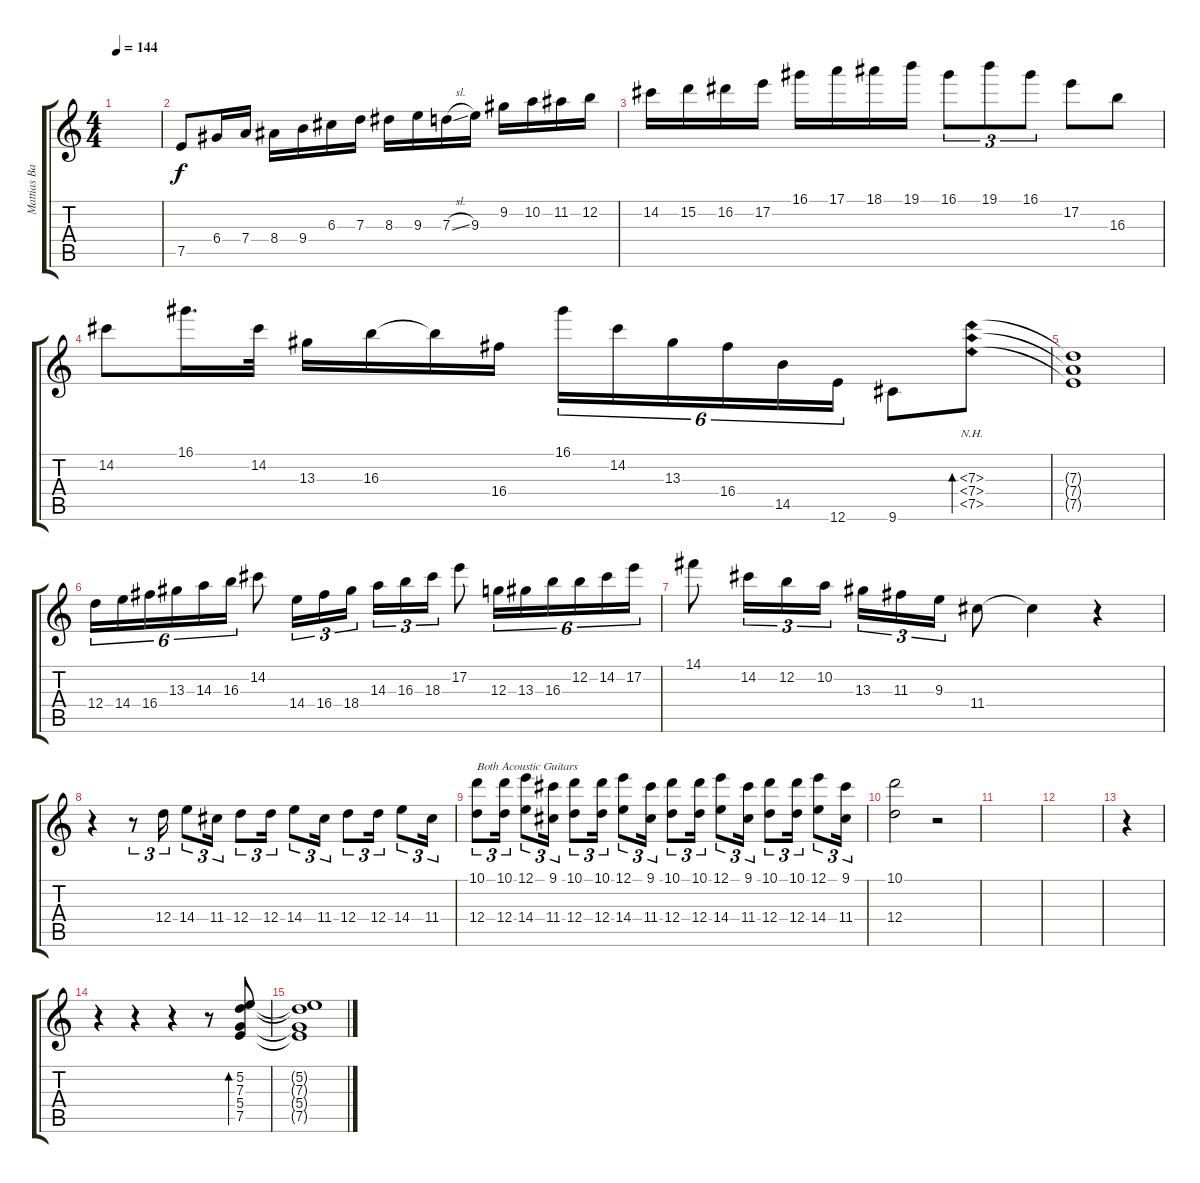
\track ("Mattias Backing Track 1 (nylon)" "Mattias Ba") {instrument acousticguitarnylon}
\staff {score tabs}
\tuning (E4 B3 G3 D3 A2 E2) {hide}
\ts (4 4)
\tempo 144
\clef g2
\ks c
|
7.5.8 6.4.16 7.4.16 8.4.16 9.4.16 6.3.16 7.3.16 8.3.16 9.3.16 7.3{sl}.16 9.3.16 9.2.16 10.2.16 11.2.16 12.2.16 |
14.2.16 15.2.16 16.2.16 17.2.16 16.1.16 17.1.16 18.1.16 19.1.16 16.1.8{tu (3 2)} 19.1.8{tu (3 2)} 16.1.8{tu (3 2)} 17.2.8 16.3.8 |
14.2.8 16.1.16{d} 14.2.32 13.3.16 16.3.16 16.3{t}.16 16.4.16 16.1.16{tu (6 4)} 14.2.16{tu (6 4)} 13.3.16{tu (6 4)} 16.4.16{tu (6 4)} 14.5.16{tu (6 4)} 12.6.16{tu (6 4)} 9.6.8 (7.3{nh} 7.4{nh} 7.5{nh}).8{bd 60} |
(7.3{t} 7.4{t} 7.5{t}).1 |
12.4.16{tu (6 4)} 14.4.16{tu (6 4)} 16.4.16{tu (6 4)} 13.3.16{tu (6 4)} 14.3.16{tu (6 4)} 16.3.16{tu (6 4)} 14.2.8 14.4.16{tu (3 2)} 16.4.16{tu (3 2)} 18.4.16{tu (3 2)} 14.3.16{tu (3 2)} 16.3.16{tu (3 2)} 18.3.16{tu (3 2)} 17.2.8 12.3.16{tu (6 4)} 13.3.16{tu (6 4)} 16.3.16{tu (6 4)} 12.2.16{tu (6 4)} 14.2.16{tu (6 4)} 17.2.16{tu (6 4)} |
14.1.8 14.2.16{tu (3 2)} 12.2.16{tu (3 2)} 10.2.16{tu (3 2)} 13.3.16{tu (3 2)} 11.3.16{tu (3 2)} 9.3.16{tu (3 2)} 11.4.8 11.4{t}.4 r.4 |
r.4 r.8{tu (3 2)} 12.4.16{tu (3 2)} 14.4.8{tu (3 2)} 11.4.16{tu (3 2)} 12.4.8{tu (3 2)} 12.4.16{tu (3 2)} 14.4.8{tu (3 2)} 11.4.16{tu (3 2)} 12.4.8{tu (3 2)} 12.4.16{tu (3 2)} 14.4.8{tu (3 2)} 11.4.16{tu (3 2)} |
(10.1 12.4).8{tu (3 2) txt "Both Acoustic Guitars"} (10.1 12.4).16{tu (3 2)} (12.1 14.4).8{tu (3 2)} (9.1 11.4).16{tu (3 2)} (10.1 12.4).8{tu (3 2)} (10.1 12.4).16{tu (3 2)} (12.1 14.4).8{tu (3 2)} (9.1 11.4).16{tu (3 2)} (10.1 12.4).8{tu (3 2)} (10.1 12.4).16{tu (3 2)} (12.1 14.4).8{tu (3 2)} (9.1 11.4).16{tu (3 2)} (10.1 12.4).8{tu (3 2)} (10.1 12.4).16{tu (3 2)} (12.1 14.4).8{tu (3 2)} (9.1 11.4).16{tu (3 2)} |
(10.1 12.4).2 r.2 |
|
|
r.4 |
r.4 r.4 r.4 r.8 (5.2 7.3 5.4 7.5).8{bd 480} |
(5.2{t} 7.3{t} 5.4{t} 7.5{t}).1
